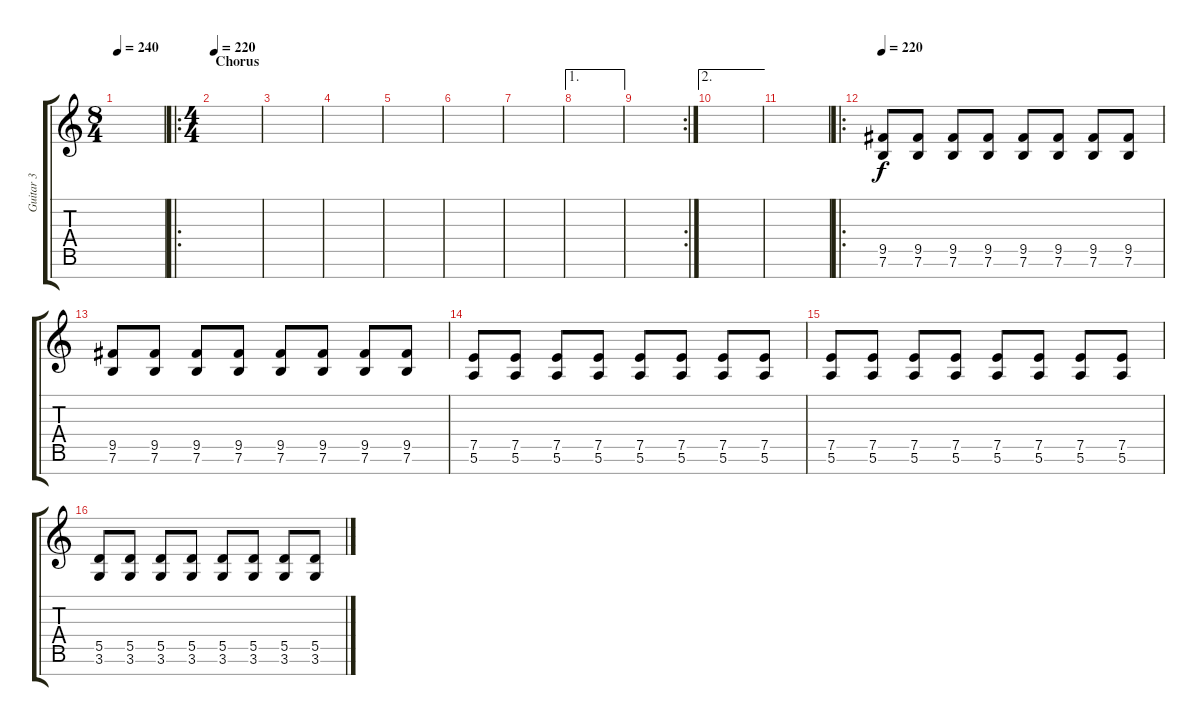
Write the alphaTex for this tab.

\track ("Guitar 3" "Guitar 3") {instrument distortionguitar}
\staff {score tabs}
\tuning (E4 B3 G3 D3 A2 E2 B1) {hide}
\ts (8 4)
\tempo 240
\clef g2
\ks c
|
\ro
\ts (4 4)
\section ("" "Chorus")
\tempo 220
|
|
|
|
|
|
\ae 1
|
\rc 2
|
\ae 2
|
|
\ro
\tempo 220
(9.5 7.6).8{volume 15} (9.5 7.6).8 (9.5 7.6).8 (9.5 7.6).8 (9.5 7.6).8 (9.5 7.6).8 (9.5 7.6).8 (9.5 7.6).8 |
(9.5 7.6).8 (9.5 7.6).8 (9.5 7.6).8 (9.5 7.6).8 (9.5 7.6).8 (9.5 7.6).8 (9.5 7.6).8 (9.5 7.6).8 |
(7.5 5.6).8 (7.5 5.6).8 (7.5 5.6).8 (7.5 5.6).8 (7.5 5.6).8 (7.5 5.6).8 (7.5 5.6).8 (7.5 5.6).8 |
(7.5 5.6).8 (7.5 5.6).8 (7.5 5.6).8 (7.5 5.6).8 (7.5 5.6).8 (7.5 5.6).8 (7.5 5.6).8 (7.5 5.6).8 |
(5.5 3.6).8 (5.5 3.6).8 (5.5 3.6).8 (5.5 3.6).8 (5.5 3.6).8 (5.5 3.6).8 (5.5 3.6).8 (5.5 3.6).8
